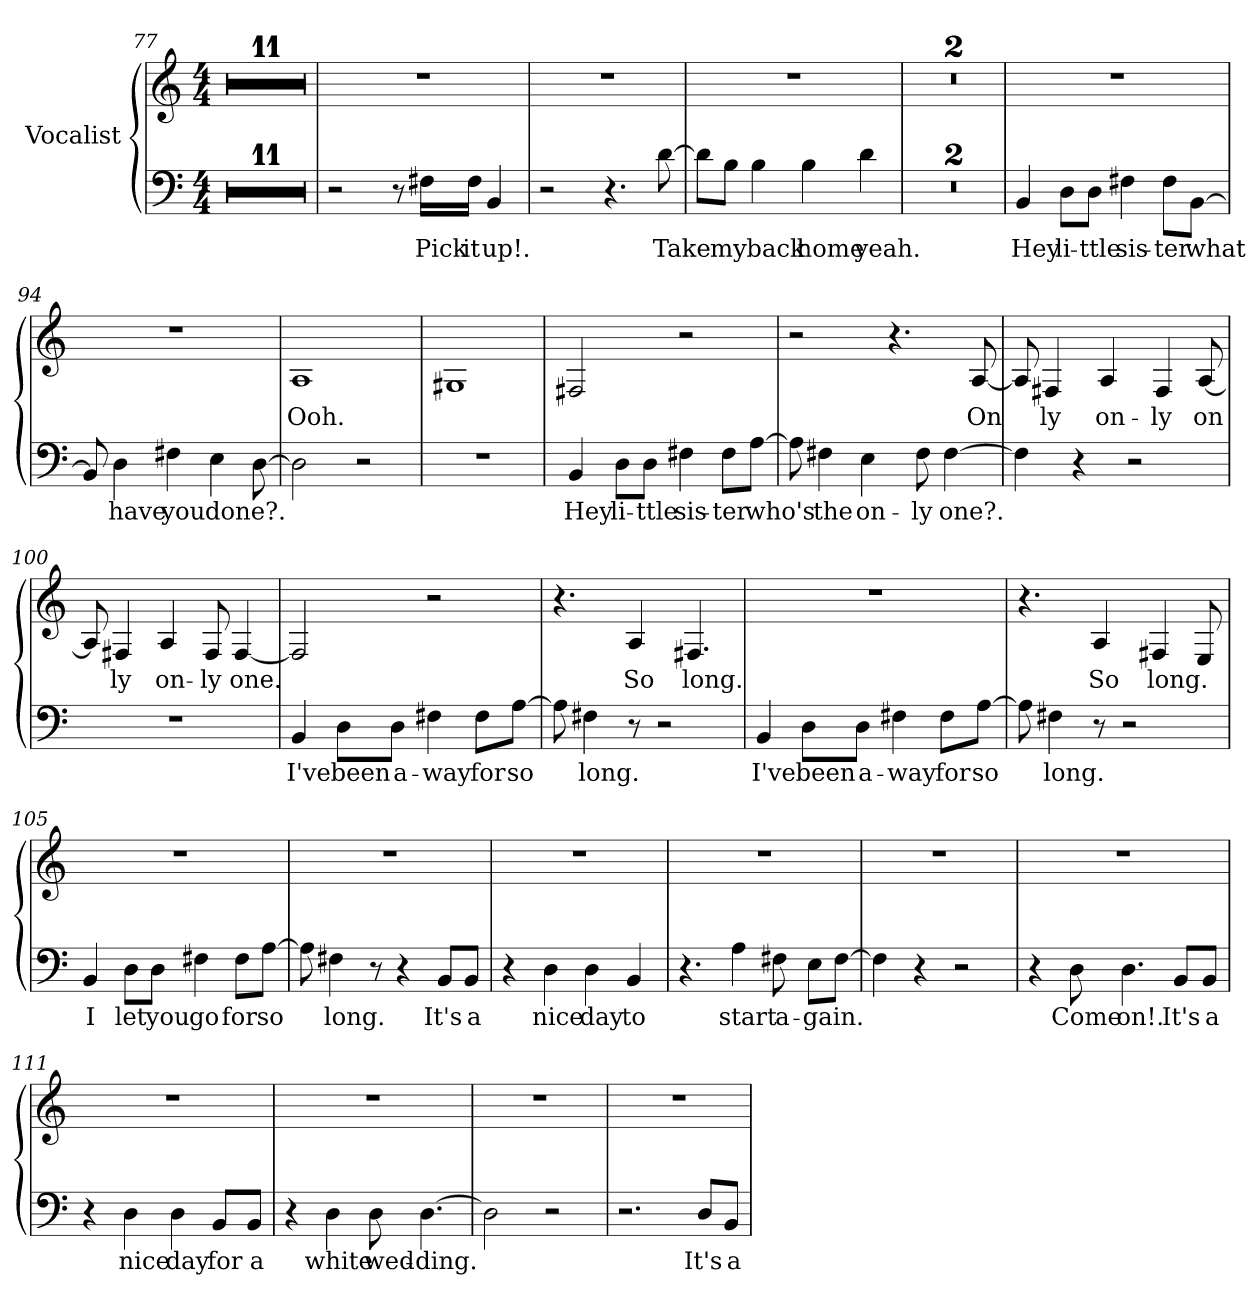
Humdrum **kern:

**kern	**text	**kern	**text
*part1	*part1	*part1	*part1
*staff2	*staff2	*staff1	*staff1
*I"Vocalist	*	*	*
*clefF4	*	*clefG2	*
*M4/4	*	*M4/4	*
=77	=77	=77	=77
1r	.	1r	.
=78	=78	=78	=78
1r	.	1r	.
=79	=79	=79	=79
1r	.	1r	.
=80	=80	=80	=80
1r	.	1r	.
=81	=81	=81	=81
1r	.	1r	.
=82	=82	=82	=82
1r	.	1r	.
=83	=83	=83	=83
1r	.	1r	.
=84	=84	=84	=84
1r	.	1r	.
=85	=85	=85	=85
1r	.	1r	.
=86	=86	=86	=86
1r	.	1r	.
=87	=87	=87	=87
1r	.	1r	.
=88	=88	=88	=88
2r	.	1r	.
8r	.	.	.
16F#X\LL	Pick	.	.
16F#\JJ	it	.	.
4BB	up!.	.	.
=89	=89	=89	=89
2r	.	1r	.
4.r	.	.	.
[8d	Take	.	.
=90	=90	=90	=90
8d\L]	_	1r	.
8B\J	my	.	.
4B	back	.	.
4B	home	.	.
4d	yeah.	.	.
=91	=91	=91	=91
1r	.	1r	.
=92	=92	=92	=92
1r	.	1r	.
=93	=93	=93	=93
4BB	Hey	1r	.
8D\L	li-	.	.
8D\J	-ttle	.	.
4F#X	sis-	.	.
8F#\L	-ter	.	.
[8BB\J	what	.	.
=94	=94	=94	=94
8BB]	_	1r	.
4D	have	.	.
4F#X	you	.	.
4E	done?.	.	.
[8D	_	.	.
=95	=95	=95	=95
2D]	_	1A	Ooh.
2r	.	.	.
=96	=96	=96	=96
1r	.	1G#X	_
=97	=97	=97	=97
4BB	Hey	2F#X	_
8D\L	li-	.	.
8D\J	-ttle	.	.
4F#X	sis-	2r	.
8F#\L	-ter	.	.
[8A\J	who's	.	.
=98	=98	=98	=98
8A]	_	2r	.
4F#X	the	.	.
4E	on-	.	.
.	.	4.r	.
8F#	-ly	.	.
[4F#	one?.	.	.
.	.	[8A	On-
=99	=99	=99	=99
4F#]	_	8A]	_
.	.	4F#X	-ly
4r	.	.	.
.	.	4A	on-
2r	.	.	.
.	.	4F#	-ly
.	.	[8A	on-
=100	=100	=100	=100
1r	.	8A]	_
.	.	4F#X	-ly
.	.	4A	on-
.	.	8F#	-ly
.	.	[4F#	one.
=101	=101	=101	=101
4BB	I've	2F#]	_
8D\L	been	.	.
8D\J	a-	.	.
4F#X	-way	2r	.
8F#\L	for	.	.
[8A\J	so	.	.
=102	=102	=102	=102
8A]	_	4.r	.
4F#X	long.	.	.
8r	.	4A	So
2r	.	.	.
.	.	4.F#X	long.
=103	=103	=103	=103
4BB	I've	1r	.
8D\L	been	.	.
8D\J	a-	.	.
4F#X	-way	.	.
8F#\L	for	.	.
[8A\J	so	.	.
=104	=104	=104	=104
8A]	_	4.r	.
4F#X	long.	.	.
8r	.	4A	So
2r	.	.	.
.	.	4F#X	long.
.	.	8E	_
=105	=105	=105	=105
4BB	I	1r	.
8D\L	let	.	.
8D\J	you	.	.
4F#X	go	.	.
8F#\L	for	.	.
[8A\J	so	.	.
=106	=106	=106	=106
8A]	_	1r	.
4F#X	long.	.	.
8r	.	.	.
4r	.	.	.
8BB/L	It's	.	.
8BB/J	a	.	.
=107	=107	=107	=107
4r	.	1r	.
4D	nice	.	.
4D	day	.	.
4BB	to	.	.
=108	=108	=108	=108
4.r	.	1r	.
4A	start	.	.
8F#X	a-	.	.
8E\L	-gain.	.	.
[8F#\J	_	.	.
=109	=109	=109	=109
4F#]	_	1r	.
4r	.	.	.
2r	.	.	.
=110	=110	=110	=110
4r	.	1r	.
8D	Come	.	.
4.D	on!.	.	.
8BB/L	It's	.	.
8BB/J	a	.	.
=111	=111	=111	=111
4r	.	1r	.
4D	nice	.	.
4D	day	.	.
8BB/L	for	.	.
8BB/J	a	.	.
=112	=112	=112	=112
4r	.	1r	.
4D	white	.	.
8D	wed-	.	.
[4.D	-ding.	.	.
=113	=113	=113	=113
2D]	_	1r	.
2r	.	.	.
=114	=114	=114	=114
2.r	.	1r	.
8D/L	It's	.	.
8BB/J	a	.	.
=	=	=	=
*-	*-	*-	*-
